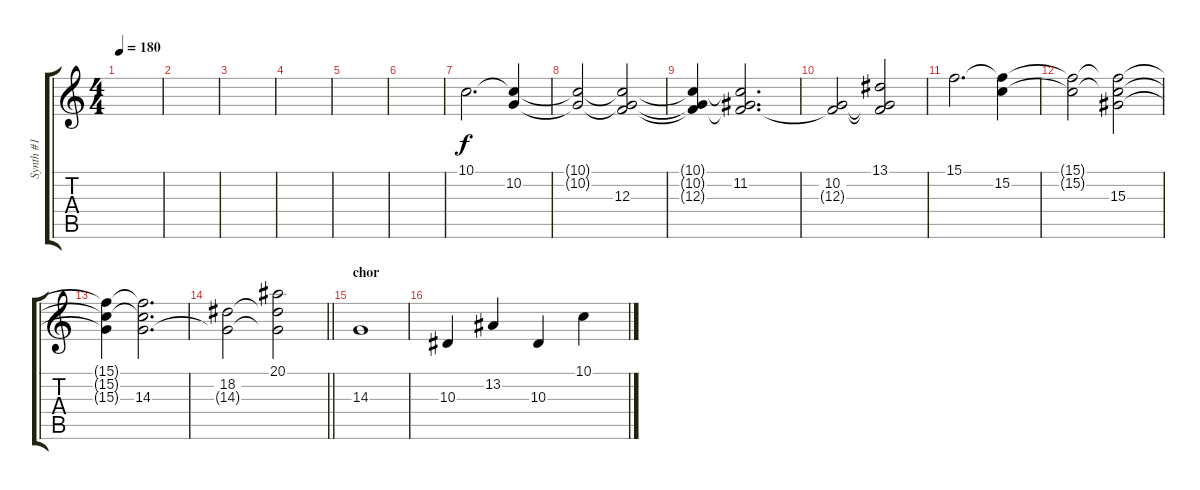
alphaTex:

\track ("Synth #1" "Synth #1") {instrument electricpiano1}
\staff {score tabs}
\tuning (D4 A3 F3 C3 G2 C2) {hide}
\ts (4 4)
\tempo 180
\clef g2
\ks c
|
|
|
|
|
|
10.1.2{d} (10.1{t} 10.2).4 |
(10.1{t} 10.2{t}).2 (10.1{t} 10.2{t} 12.3).2 |
(10.1{t} 10.2{t} 12.3{t}).4 (10.1{t} 11.2 12.3{t}).2{d} |
(10.2 12.3{t}).2 (13.1 10.2{t} 12.3{t}).2 |
15.1.2{d} (15.1{t} 15.2).4 |
(15.1{t} 15.2{t}).2 (15.1{t} 15.2{t} 15.3).2 |
(15.1{t} 15.2{t} 15.3{t}).4 (15.1{t} 15.2{t} 14.3).2{d} |
\barLineRight lightlight
(18.2 14.3{t}).2 (20.1 18.2{t} 14.3{t}).2 |
\section ("" "chor")
14.3.1 |
10.3.4 13.2.4 10.3.4 10.1.4
